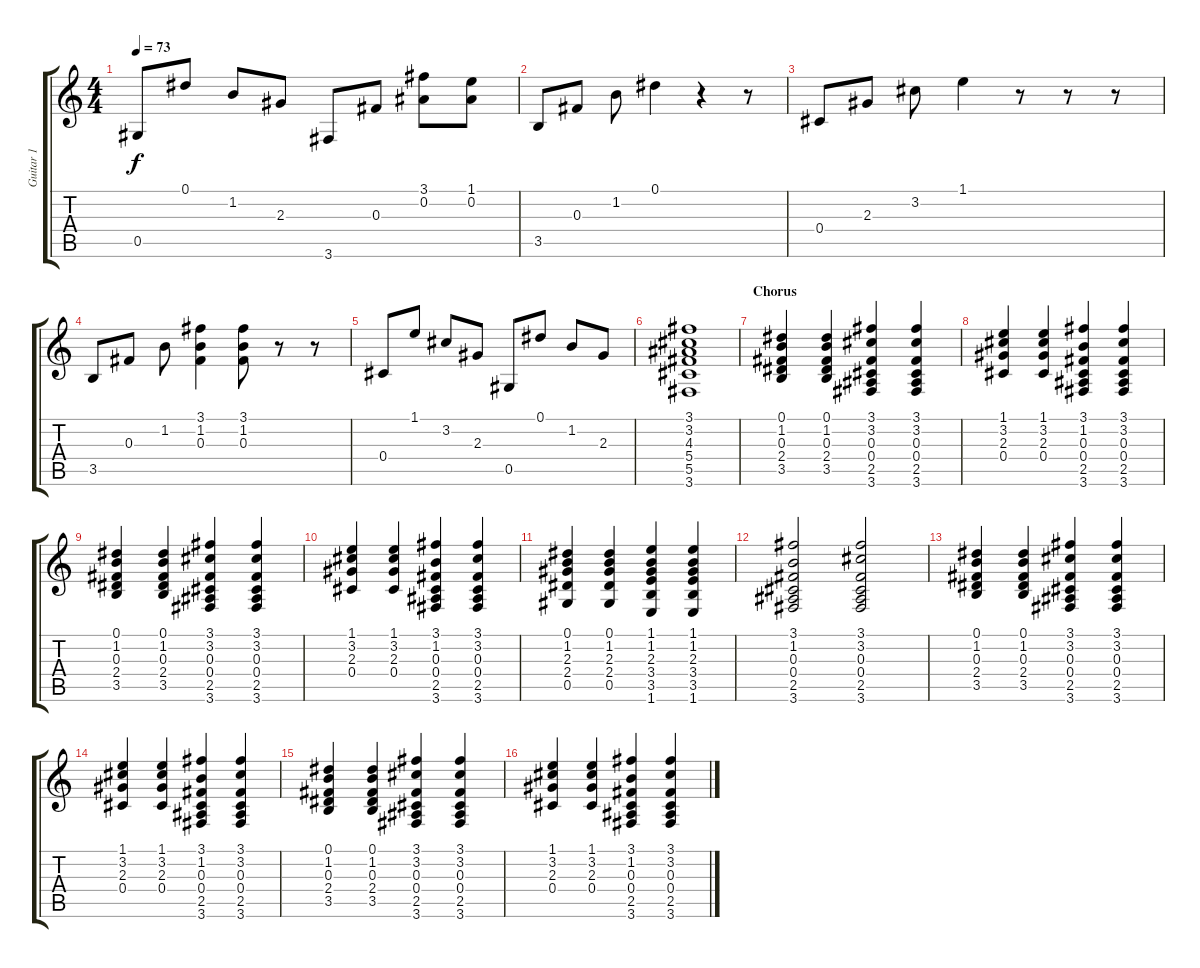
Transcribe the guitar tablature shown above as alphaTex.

\track ("Guitar 1" "Guitar 1") {instrument acousticguitarsteel}
\staff {score tabs}
\tuning (Eb4 Bb3 Gb3 Db3 Ab2 Eb2) {hide}
\ts (4 4)
\tempo 73
\clef g2
\ks c
0.5.8{dy f} 0.1.8 1.2.8 2.3.8 3.6.8 0.3.8 (3.1 0.2).8 (1.1 0.2).8 |
3.5.8 0.3.8 1.2.8 0.1.4 r.4 r.8 |
0.4.8 2.3.8 3.2.8 1.1.4 r.8 r.8 r.8 |
3.5.8 0.3.8 1.2.8 (3.1 1.2 0.3).4 (3.1 1.2 0.3).8 r.8 r.8 |
0.4.8 1.1.8 3.2.8 2.3.8 0.5.8 0.1.8 1.2.8 2.3.8 |
(3.1 3.2 4.3 5.4 5.5 3.6).1 |
\section ("" "Chorus")
(0.1 1.2 0.3 2.4 3.5).4 (0.1 1.2 0.3 2.4 3.5).4 (3.1 3.2 0.3 0.4 2.5 3.6).4 (3.1 3.2 0.3 0.4 2.5 3.6).4 |
(1.1 3.2 2.3 0.4).4 (1.1 3.2 2.3 0.4).4 (3.1 1.2 0.3 0.4 2.5 3.6).4 (3.1 3.2 0.3 0.4 2.5 3.6).4 |
(0.1 1.2 0.3 2.4 3.5).4 (0.1 1.2 0.3 2.4 3.5).4 (3.1 3.2 0.3 0.4 2.5 3.6).4 (3.1 3.2 0.3 0.4 2.5 3.6).4 |
(1.1 3.2 2.3 0.4).4 (1.1 3.2 2.3 0.4).4 (3.1 1.2 0.3 0.4 2.5 3.6).4 (3.1 3.2 0.3 0.4 2.5 3.6).4 |
(0.1 1.2 2.3 2.4 0.5).4 (0.1 1.2 2.3 2.4 0.5).4 (1.1 1.2 2.3 3.4 3.5 1.6).4 (1.1 1.2 2.3 3.4 3.5 1.6).4 |
(3.1 1.2 0.3 0.4 2.5 3.6).2 (3.1 3.2 0.3 0.4 2.5 3.6).2 |
(0.1 1.2 0.3 2.4 3.5).4 (0.1 1.2 0.3 2.4 3.5).4 (3.1 3.2 0.3 0.4 2.5 3.6).4 (3.1 3.2 0.3 0.4 2.5 3.6).4 |
(1.1 3.2 2.3 0.4).4 (1.1 3.2 2.3 0.4).4 (3.1 1.2 0.3 0.4 2.5 3.6).4 (3.1 3.2 0.3 0.4 2.5 3.6).4 |
(0.1 1.2 0.3 2.4 3.5).4 (0.1 1.2 0.3 2.4 3.5).4 (3.1 3.2 0.3 0.4 2.5 3.6).4 (3.1 3.2 0.3 0.4 2.5 3.6).4 |
(1.1 3.2 2.3 0.4).4 (1.1 3.2 2.3 0.4).4 (3.1 1.2 0.3 0.4 2.5 3.6).4 (3.1 3.2 0.3 0.4 2.5 3.6).4
